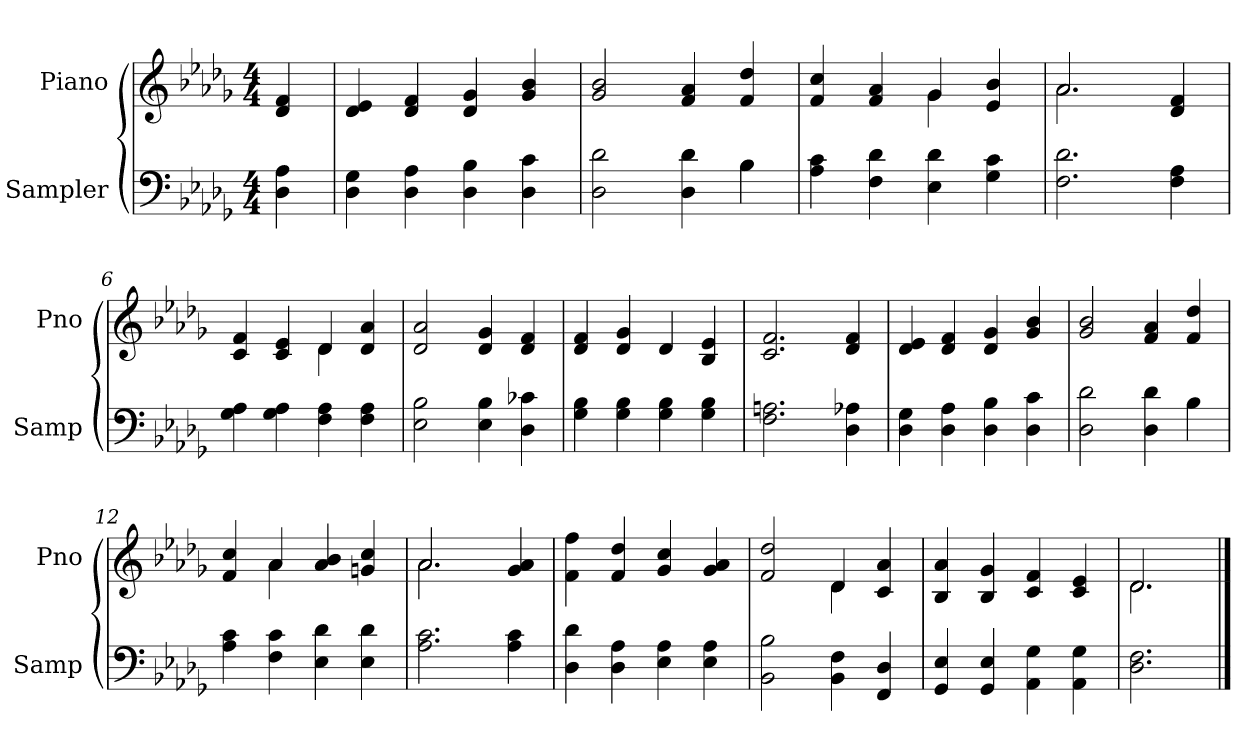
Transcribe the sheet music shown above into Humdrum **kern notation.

**kern	**kern
*part2	*part1
*staff2	*staff1
*I"Sampler	*I"Piano
*I'Samp	*I'Pno
*clefF4	*clefG2
*k[b-e-a-d-g-]	*k[b-e-a-d-g-]
*D-:	*D-:
*M4/4	*M4/4
=1	=1
4D- 4A-	4d- 4f
=2	=2
4D- 4G-	4d- 4e-
4D- 4A-	4d- 4f
4D- 4B-	4d- 4g-
4D- 4c	4g- 4b-
=3	=3
*^	*
2D- 2d-	2.ryy	2g- 2b-
4D- 4d-	.	4f 4a-
4B-\	4B-	4f 4dd-
*v	*v	*
=4	=4
*	*^
4A- 4c	4f 4cc	2ryy
4F 4d-	4f 4a-	.
4E- 4d-	4g-/	4g-
4G- 4c	4e- 4b-	4ryy
=5	=5	=5
2.F 2.d-	2.a-/	2.a-
4F 4A-	4d- 4f	4ryy
=6	=6	=6
4G- 4A-	4c 4f	2ryy
4G- 4A-	4c 4e-	.
4F 4A-	4d-/	4d-
4F 4A-	4d- 4a-	4ryy
*	*v	*v
=7	=7
2E- 2B-	2d- 2a-
4E- 4B-	4d- 4g-
4D- 4c-X	4d- 4f
=8	=8
4G- 4B-	4d- 4f
4G- 4B-	4d- 4g-
4G- 4B-	4d-
4G- 4B-	4B- 4e-
=9	=9
2.F 2.An	2.c 2.f
4D- 4A-X	4d- 4f
=10	=10
4D- 4G-	4d- 4e-
4D- 4A-	4d- 4f
4D- 4B-	4d- 4g-
4D- 4c	4g- 4b-
=11	=11
2D- 2d-	2g- 2b-
4D- 4d-	4f 4a-
4B-	4f 4dd-
=12	=12
*	*^
4A- 4c	4f 4cc	4ryy
4F 4c	4a-/	4a-
4E- 4d-	4a- 4b-	2ryy
4E- 4d-	4gn 4cc	.
=13	=13	=13
2.A- 2.c	2.a-/	2.a-
4A- 4c	4g- 4a-	4ryy
*	*v	*v
=14	=14
4D- 4d-	4f 4ff
4D- 4A-	4f 4dd-
4E- 4A-	4g- 4cc
4E- 4A-	4g- 4a-
=15	=15
*	*^
2BB- 2B-	2f 2dd-	2ryy
4BB- 4F	4d-/	4d-
4FF 4D-	4c 4a-	4ryy
*	*v	*v
=16	=16
4GG- 4E-	4B- 4a-
4GG- 4E-	4B- 4g-
4AA- 4G-	4c 4f
4AA- 4G-	4c 4e-
=17	=17
*	*^
2.D- 2.F	2.d-/	2.d-
*	*v	*v
==	==
*-	*-
